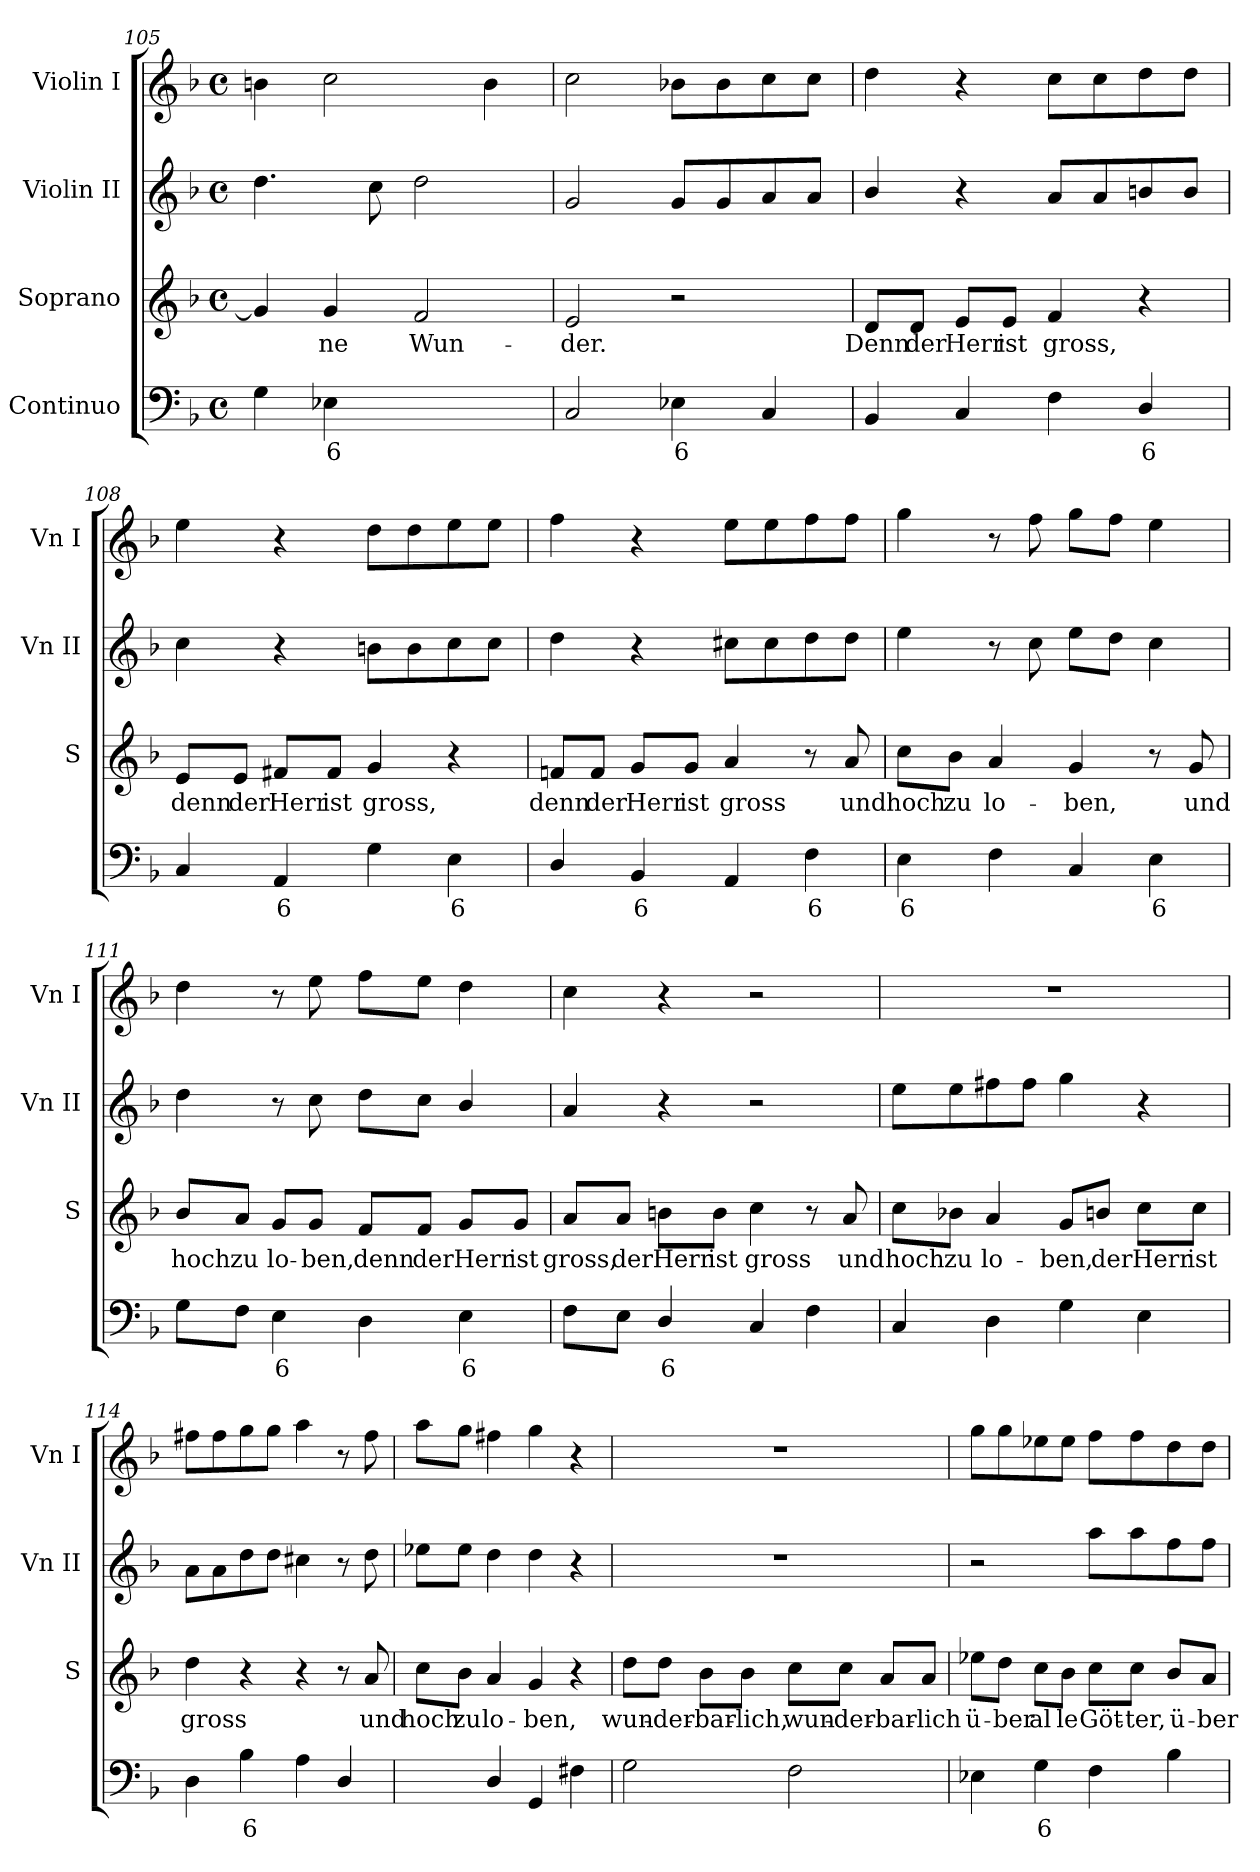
**kern	**text	**kern	**text	**kern	**kern
*part4	*part4	*part3	*part3	*part2	*part1
*staff4	*staff4	*staff3	*staff3	*staff2	*staff1
*I"Continuo	*	*I"Soprano	*	*I"Violin II	*I"Violin I
*	*	*I'S	*	*I'Vn II	*I'Vn I
*clefF4	*	*clefG2	*	*clefG2	*clefG2
*k[b-]	*	*k[b-]	*	*k[b-]	*k[b-]
*F:	*	*F:	*	*F:	*F:
*M4/4	*	*M4/4	*	*M4/4	*M4/4
*met(c)	*	*met(c)	*	*met(c)	*met(c)
=105	=105	=105	=105	=105	=105
4G	.	4g]	.	4.dd	4bn
!	!LO:LY:b	!	!LO:LY:b	!	!
4E-X	6	4g	ne	.	2cc
.	.	.	.	8cc	.
!	!LO:LY:b	!	!LO:LY:b	!	!
[4Dyy	7	2f	Wun-	2dd	.
!	!LO:LY:b	!	!	!	!
4Dyy]	6	.	.	.	4b
!!LO:LB:g=z
=106	=106	=106	=106	=106	=106
!	!	!	!LO:LY:b	!	!
2C	.	2e	-der.	2g	2cc
!	!LO:LY:b	!	!	!	!
4E-X	6	2r	.	8gL	8b-XL
.	.	.	.	8g	8b-
4C	.	.	.	8a	8cc
.	.	.	.	8aJ	8ccJ
=107	=107	=107	=107	=107	=107
!	!	!	!LO:LY:b	!	!
4BB-	.	8d/L	Denn	4b-/	4dd
!	!	!	!LO:LY:b	!	!
.	.	8d/J	der	.	.
!	!	!	!LO:LY:b	!	!
4C	.	8e/L	Herr	4r	4r
!	!	!	!LO:LY:b	!	!
.	.	8e/J	ist	.	.
!	!	!	!LO:LY:b	!	!
4F	.	4f	gross,	8aL	8ccL
.	.	.	.	8a	8cc
!	!LO:LY:b	!	!	!	!
4D/	6	4r	.	8bn	8dd
.	.	.	.	8bJ	8ddJ
=108	=108	=108	=108	=108	=108
!	!	!	!LO:LY:b	!	!
4C	.	8e/L	denn	4cc	4ee
!	!	!	!LO:LY:b	!	!
.	.	8e/J	der	.	.
!	!LO:LY:b	!	!LO:LY:b	!	!
4AA	6	8f#X/L	Herr	4r	4r
!	!	!	!LO:LY:b	!	!
.	.	8f#/J	ist	.	.
!	!	!	!LO:LY:b	!	!
4G	.	4g	gross,	8bnL	8ddL
.	.	.	.	8b	8dd
!	!LO:LY:b	!	!	!	!
4E	6	4r	.	8cc	8ee
.	.	.	.	8ccJ	8eeJ
=109	=109	=109	=109	=109	=109
!	!	!	!LO:LY:b	!	!
4D/	.	8fn/L	denn	4dd	4ff
!	!	!	!LO:LY:b	!	!
.	.	8f/J	der	.	.
!	!LO:LY:b	!	!LO:LY:b	!	!
4BB-	6	8g/L	Herr	4r	4r
!	!	!	!LO:LY:b	!	!
.	.	8g/J	ist	.	.
!	!	!	!LO:LY:b	!	!
4AA	.	4a	gross	8cc#XL	8eeL
.	.	.	.	8cc#	8ee
!	!LO:LY:b	!	!	!	!
4F	6	8r	.	8dd	8ff
!	!	!	!LO:LY:b	!	!
.	.	8a	und	8ddJ	8ffJ
!!LO:LB:g=z
=110	=110	=110	=110	=110	=110
!	!LO:LY:b	!	!LO:LY:b	!	!
4E	6	8cc\L	hoch	4ee	4gg
!	!	!	!LO:LY:b	!	!
.	.	8b-\J	zu	.	.
!	!	!	!LO:LY:b	!	!
4F	.	4a	lo-	8r	8r
.	.	.	.	8cc	8ff
!	!	!	!LO:LY:b	!	!
4C	.	4g	-ben,	8eeL	8ggL
.	.	.	.	8ddJ	8ffJ
!	!LO:LY:b	!	!	!	!
4E	6	8r	.	4cc	4ee
!	!	!	!LO:LY:b	!	!
.	.	8g	und	.	.
=111	=111	=111	=111	=111	=111
!	!	!	!LO:LY:b	!	!
8GL	.	8b-/L	hoch	4dd	4dd
!	!	!	!LO:LY:b	!	!
8FJ	.	8a/J	zu	.	.
!	!LO:LY:b	!	!LO:LY:b	!	!
4E	6	8g/L	lo-	8r	8r
!	!	!	!LO:LY:b	!	!
.	.	8g/J	-ben,	8cc	8ee
!	!	!	!LO:LY:b	!	!
4D	.	8f/L	denn	8ddL	8ffL
!	!	!	!LO:LY:b	!	!
.	.	8f/J	der	8ccJ	8eeJ
!	!LO:LY:b	!	!LO:LY:b	!	!
4E	6	8g/L	Herr	4b-/	4dd
!	!	!	!LO:LY:b	!	!
.	.	8g/J	ist	.	.
=112	=112	=112	=112	=112	=112
!	!	!	!LO:LY:b	!	!
8FL	.	8a/L	gross,	4a	4cc
!	!	!	!LO:LY:b	!	!
8EJ	.	8a/J	der	.	.
!	!LO:LY:b	!	!LO:LY:b	!	!
4D/	6	8bn\L	Herr	4r	4r
!	!	!	!LO:LY:b	!	!
.	.	8b\J	ist	.	.
!	!	!	!LO:LY:b	!	!
4C	.	4cc	gross	2r	2r
4F	.	8r	.	.	.
!	!	!	!LO:LY:b	!	!
.	.	8a	und	.	.
!!LO:LB:g=z
=113	=113	=113	=113	=113	=113
!	!	!	!LO:LY:b	!	!
4C	.	8cc\L	hoch	8eeL	1r
!	!	!	!LO:LY:b	!	!
.	.	8b-X\J	zu	8ee	.
!	!	!	!LO:LY:b	!	!
4D	.	4a	lo-	8ff#X	.
.	.	.	.	8ff#J	.
!	!	!	!LO:LY:b	!	!
4G	.	8g/L	-ben,	4gg	.
!	!	!	!LO:LY:b	!	!
.	.	8bn/J	der	.	.
!	!	!	!LO:LY:b	!	!
4E	.	8cc\L	Herr	4r	.
!	!	!	!LO:LY:b	!	!
.	.	8cc\J	ist	.	.
=114	=114	=114	=114	=114	=114
!	!	!	!LO:LY:b	!	!
4D	.	4dd	gross	8aL	8ff#XL
.	.	.	.	8a	8ff#
!	!LO:LY:b	!	!	!	!
4B-	6	4r	.	8dd	8gg
.	.	.	.	8ddJ	8ggJ
4A	.	4r	.	4cc#X	4aa
4D/	.	8r	.	8r	8r
!	!	!	!LO:LY:b	!	!
.	.	8a	und	8dd	8ff#
=115	=115	=115	=115	=115	=115
!	!LO:LY:b	!	!LO:LY:b	!	!
[8CLyy	6	8cc\L	hoch	8ee-XL	8aaL
!	!LO:LY:b	!	!LO:LY:b	!	!
8CJyy]	5	8b-\J	zu	8ee-J	8ggJ
!	!	!	!LO:LY:b	!	!
4D/	.	4a	lo-	4dd	4ff#X
!	!	!	!LO:LY:b	!	!
4GG	.	4g	-ben,	4dd	4gg
4F#X	.	4r	.	4r	4r
=116	=116	=116	=116	=116	=116
!	!	!	!LO:LY:b	!	!
2G	.	8dd\L	wun-	1r	1r
!	!	!	!LO:LY:b	!	!
.	.	8dd\J	-der-	.	.
!	!	!	!LO:LY:b	!	!
.	.	8b-\L	-bar-	.	.
!	!	!	!LO:LY:b	!	!
.	.	8b-\J	-lich,	.	.
!	!	!	!LO:LY:b	!	!
2F	.	8cc\L	wun-	.	.
!	!	!	!LO:LY:b	!	!
.	.	8cc\J	-der-	.	.
!	!	!	!LO:LY:b	!	!
.	.	8a/L	-bar-	.	.
!	!	!	!LO:LY:b	!	!
.	.	8a/J	-lich	.	.
!!LO:LB:g=z
=117	=117	=117	=117	=117	=117
!	!	!	!LO:LY:b	!	!
4E-X	.	8ee-X\L	ü-	2r	8ggL
!	!	!	!LO:LY:b	!	!
.	.	8dd\J	-ber	.	8gg
!	!LO:LY:b	!	!LO:LY:b	!	!
4G	6	8cc\L	al	.	8ee-X
!	!	!	!LO:LY:b	!	!
.	.	8b-\J	le	.	8ee-J
!	!	!	!LO:LY:b	!	!
4F	.	8cc\L	Göt-	8aaL	8ffL
!	!	!	!LO:LY:b	!	!
.	.	8cc\J	-ter,	8aa	8ff
!	!	!	!LO:LY:b	!	!
4B-	.	8b-/L	ü-	8ff	8dd
!	!	!	!LO:LY:b	!	!
.	.	8a/J	-ber	8ffJ	8ddJ
=	=	=	=	=	=
*-	*-	*-	*-	*-	*-
